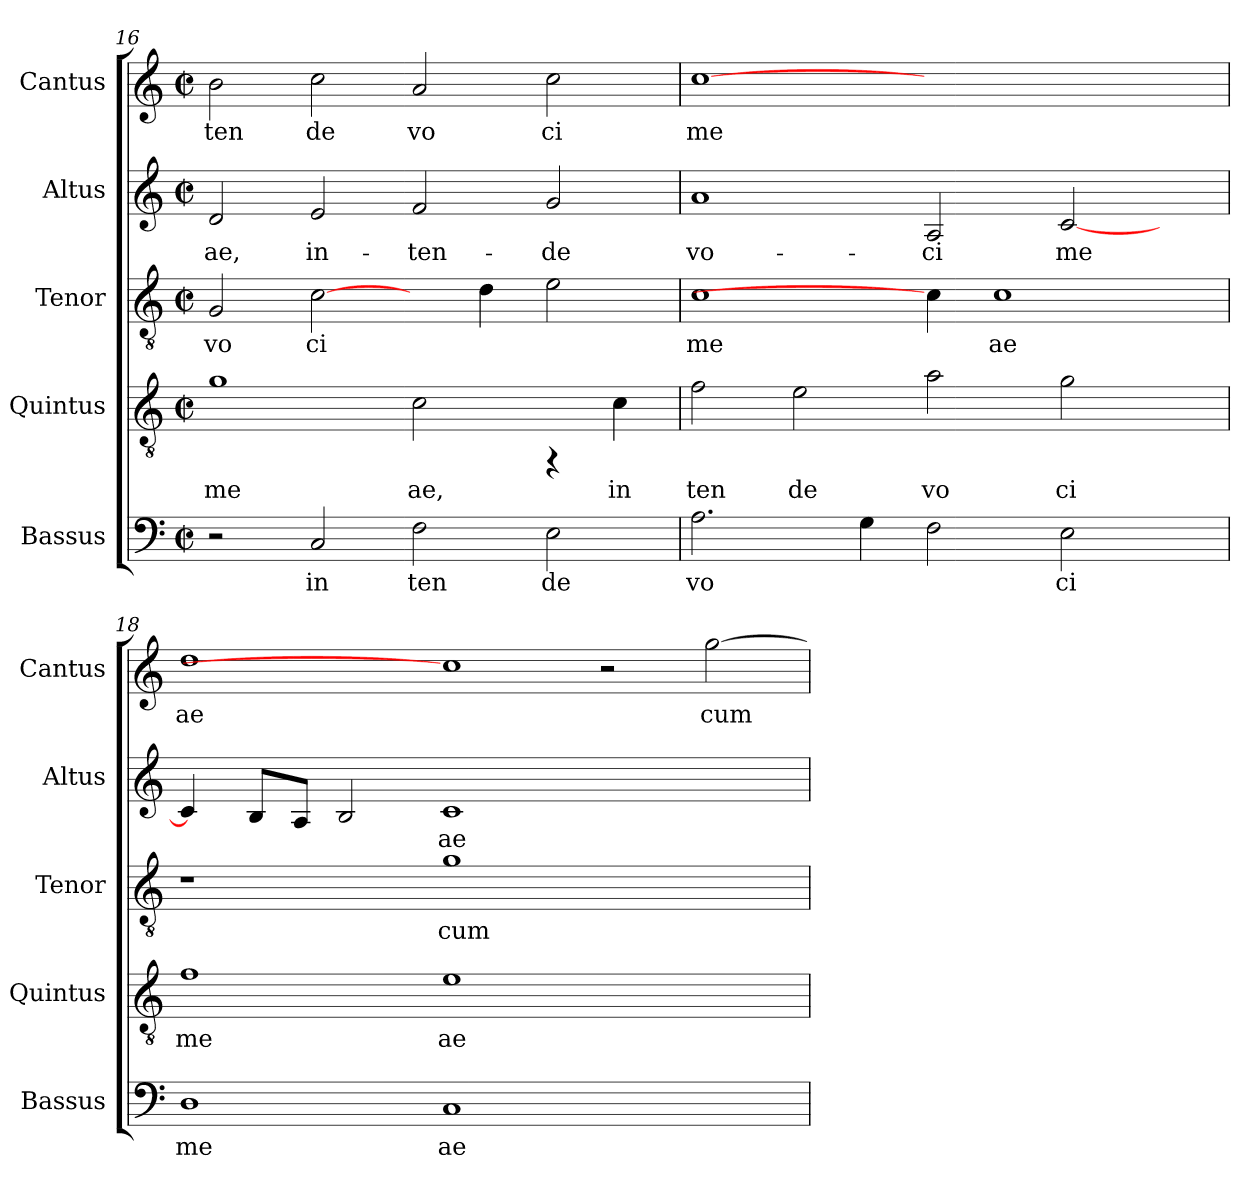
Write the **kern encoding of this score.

**kern	**text	**kern	**text	**kern	**text	**kern	**text	**kern	**text
*part5	*part5	*part4	*part4	*part3	*part3	*part2	*part2	*part1	*part1
*staff5	*staff5	*staff4	*staff4	*staff3	*staff3	*staff2	*staff2	*staff1	*staff1
*I"Bassus	*	*I"Quintus	*	*I"Tenor	*	*I"Altus	*	*I"Cantus	*
*I'Bassus	*	*I'Quintus	*	*I'Tenor	*	*I'Altus	*	*I'Cantus	*
*clefF4	*	*clefGv2	*	*clefGv2	*	*clefG2	*	*clefG2	*
*k[]	*	*k[]	*	*k[]	*	*k[]	*	*k[]	*
*C:	*	*C:	*	*C:	*	*C:	*	*C:	*
*M2/2	*	*M2/2	*	*M2/2	*	*M2/2	*	*M2/2	*
*met(c|)	*	*met(c|)	*	*met(c|)	*	*met(c|)	*	*met(c|)	*
=16	=16	=16	=16	=16	=16	=16	=16	=16	=16
!	!	!	!LO:LY:b:cj	!	!LO:LY:b:cj	!	!LO:LY:b:cj	!	!LO:LY:b:cj
2r	.	1g	me	2G/	vo	2d/	-ae,	2b\	ten
!	!LO:LY:b:cj	!	!	!	!LO:LY:b:cj	!	!LO:LY:b:cj	!	!LO:LY:b:cj
2C/	in	.	.	[2c\	ci	2e/	in-	2cc\	de
!	!LO:LY:b:cj	!	!LO:LY:b:cj	!	!	!	!LO:LY:b:cj	!	!LO:LY:b:cj
2F\	ten	2c\	ae,	4ryy	.	2f/	-ten-	2a/	vo
!	!	!	!	!	!LO:LY:b:cj	!	!	!	!
.	.	.	.	4d\	.	.	.	.	.
!	!LO:LY:b:cj	!	!	!	!LO:LY:b:cj	!	!LO:LY:b:cj	!	!LO:LY:b:cj
2E\	de	4rFF	.	2e\	.	2g/	-de	2cc\	ci
!	!	!	!LO:LY:b:cj	!	!	!	!	!	!
.	.	4c\	in	.	.	.	.	.	.
=17	=17	=17	=17	=17	=17	=17	=17	=17	=17
!	!LO:LY:b:cj	!	!LO:LY:b:cj	!	!LO:LY:b:cj	!	!LO:LY:b:cj	!	!LO:LY:b:cj
2.A\	vo	2f\	ten	1c	me	1a	vo-	[1cc	me
!	!	!	!LO:LY:b:cj	!	!	!	!	!	!
.	.	2e\	de	.	.	.	.	.	.
!	!LO:LY:b:cj	!	!	!	!	!	!	!	!
4G\	.	.	.	.	.	.	.	.	.
!	!LO:LY:b:cj	!	!LO:LY:b:cj	!	!	!	!LO:LY:b:cj	!	!
2F\	.	2a\	vo	4c\]	.	2A/	-ci	1ryy	.
!	!	!	!	!	!LO:LY:b:cj	!	!	!	!
.	.	.	.	1c	ae	.	.	.	.
!	!LO:LY:b:cj	!	!LO:LY:b:cj	!	!	!	!LO:LY:b:cj	!	!
2E\	ci	2g\	ci	.	.	[<2c/	me-	.	.
4ryy	.	4ryy	.	.	.	4ryy	.	4ryy	.
=18	=18	=18	=18	=18	=18	=18	=18	=18	=18
!	!LO:LY:b:cj	!	!LO:LY:b:cj	!	!	!	!LO:LY:b:cj	!	!LO:LY:b:cj
1D	me	1f	me	1r	.	4c/]	--	1dd	ae
!	!	!	!	!	!	!	!LO:LY:b:cj	!	!
.	.	.	.	.	.	8B/L	--	.	.
!	!	!	!	!	!	!	!LO:LY:b:cj	!	!
.	.	.	.	.	.	8A/J	--	.	.
!	!	!	!	!	!	!	!LO:LY:b:cj	!	!
.	.	.	.	.	.	2B/	--	.	.
!	!LO:LY:b:cj	!	!LO:LY:b:cj	!	!LO:LY:b:cj	!	!LO:LY:b:cj	!	!
1C	ae	1e	ae	1g	cum	1c	-ae	1cc]	.
1ryy	.	1ryy	.	1ryy	.	1ryy	.	2r	.
!	!	!	!	!	!	!	!	!	!LO:LY:b:cj
.	.	.	.	.	.	.	.	[>2gg\	cum
=	=	=	=	=	=	=	=	=	=
*-	*-	*-	*-	*-	*-	*-	*-	*-	*-
